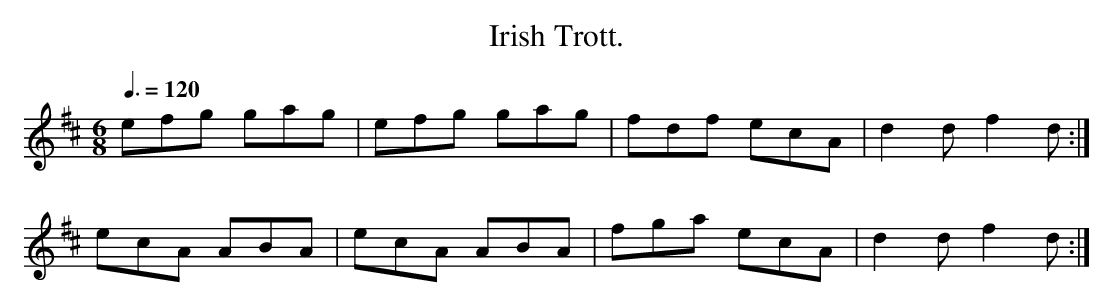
X:1
T:Irish Trott.
M:6/8
L:1/8
Q:3/8=120
K:D major
efg gag|efg gag|fdf ecA|d2d f2d:|
ecA ABA|ecA ABA|fga ecA|d2d f2d:|
